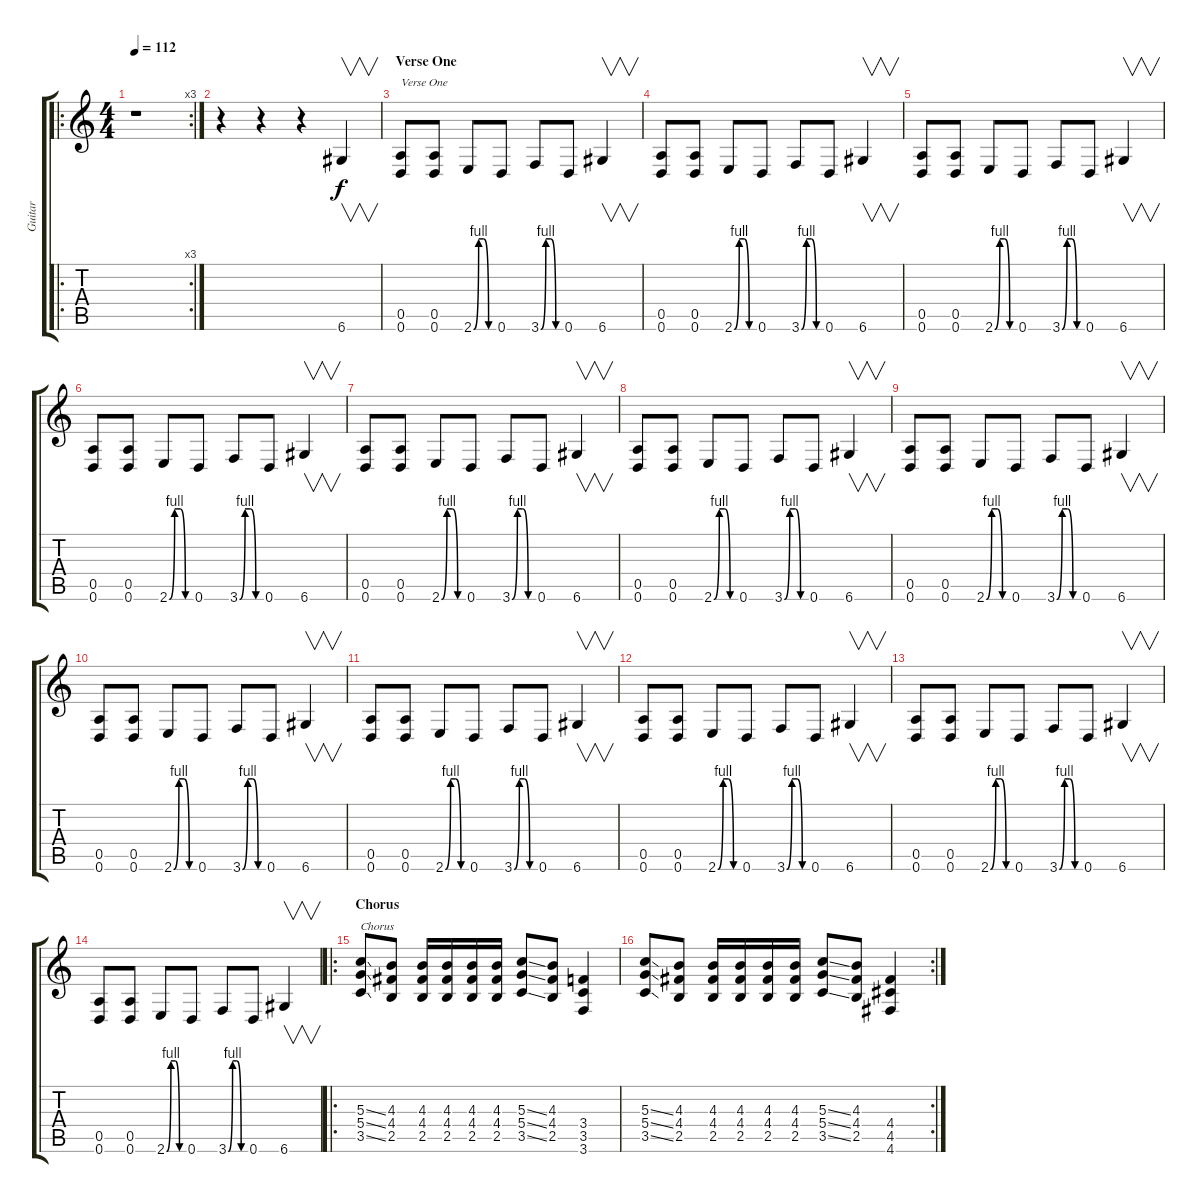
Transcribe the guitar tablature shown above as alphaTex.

\track ("Guitar " "Guitar ") {instrument distortionguitar}
\staff {score tabs}
\tuning (E4 B3 G3 D3 A2 D2) {hide}
\ro
\rc 3
\ts (4 4)
\tempo 112
\clef g2
\ks c
r.1{dy f instrument distortionguitar} |
r.4 r.4 r.4 6.6.4{v} |
\section ("" "Verse One")
(0.5 0.6).8{txt "Verse One"} (0.5 0.6).8 2.6{be (custom 0 0 15 4 30 4 45 0 60 0)}.8 0.6.8 3.6{be (custom 0 0 15 4 30 4 45 0 60 0)}.8 0.6.8 6.6.4{v} |
(0.5 0.6).8 (0.5 0.6).8 2.6{be (custom 0 0 15 4 30 4 45 0 60 0)}.8 0.6.8 3.6{be (custom 0 0 15 4 30 4 45 0 60 0)}.8 0.6.8 6.6.4{v} |
(0.5 0.6).8 (0.5 0.6).8 2.6{be (custom 0 0 15 4 30 4 45 0 60 0)}.8 0.6.8 3.6{be (custom 0 0 15 4 30 4 45 0 60 0)}.8 0.6.8 6.6.4{v} |
(0.5 0.6).8 (0.5 0.6).8 2.6{be (custom 0 0 15 4 30 4 45 0 60 0)}.8 0.6.8 3.6{be (custom 0 0 15 4 30 4 45 0 60 0)}.8 0.6.8 6.6.4{v} |
(0.5 0.6).8 (0.5 0.6).8 2.6{be (custom 0 0 15 4 30 4 45 0 60 0)}.8 0.6.8 3.6{be (custom 0 0 15 4 30 4 45 0 60 0)}.8 0.6.8 6.6.4{v} |
(0.5 0.6).8 (0.5 0.6).8 2.6{be (custom 0 0 15 4 30 4 45 0 60 0)}.8 0.6.8 3.6{be (custom 0 0 15 4 30 4 45 0 60 0)}.8 0.6.8 6.6.4{v} |
(0.5 0.6).8 (0.5 0.6).8 2.6{be (custom 0 0 15 4 30 4 45 0 60 0)}.8 0.6.8 3.6{be (custom 0 0 15 4 30 4 45 0 60 0)}.8 0.6.8 6.6.4{v} |
(0.5 0.6).8 (0.5 0.6).8 2.6{be (custom 0 0 15 4 30 4 45 0 60 0)}.8 0.6.8 3.6{be (custom 0 0 15 4 30 4 45 0 60 0)}.8 0.6.8 6.6.4{v} |
(0.5 0.6).8 (0.5 0.6).8 2.6{be (custom 0 0 15 4 30 4 45 0 60 0)}.8 0.6.8 3.6{be (custom 0 0 15 4 30 4 45 0 60 0)}.8 0.6.8 6.6.4{v} |
(0.5 0.6).8 (0.5 0.6).8 2.6{be (custom 0 0 15 4 30 4 45 0 60 0)}.8 0.6.8 3.6{be (custom 0 0 15 4 30 4 45 0 60 0)}.8 0.6.8 6.6.4{v} |
(0.5 0.6).8 (0.5 0.6).8 2.6{be (custom 0 0 15 4 30 4 45 0 60 0)}.8 0.6.8 3.6{be (custom 0 0 15 4 30 4 45 0 60 0)}.8 0.6.8 6.6.4{v} |
(0.5 0.6).8 (0.5 0.6).8 2.6{be (custom 0 0 15 4 30 4 45 0 60 0)}.8 0.6.8 3.6{be (custom 0 0 15 4 30 4 45 0 60 0)}.8 0.6.8 6.6.4{v} |
\ro
\section ("" "Chorus")
(5.3{ss} 5.4{ss} 3.5{ss}).8{txt "Chorus"} (4.3 4.4 2.5).8 (4.3 4.4 2.5).16 (4.3 4.4 2.5).16 (4.3 4.4 2.5).16 (4.3 4.4 2.5).16 (5.3{ss} 5.4{ss} 3.5{ss}).8 (4.3 4.4 2.5).8 (3.4 3.5 3.6).4 |
\rc 2
(5.3{ss} 5.4{ss} 3.5{ss}).8 (4.3 4.4 2.5).8 (4.3 4.4 2.5).16 (4.3 4.4 2.5).16 (4.3 4.4 2.5).16 (4.3 4.4 2.5).16 (5.3{ss} 5.4{ss} 3.5{ss}).8 (4.3 4.4 2.5).8 (4.4 4.5 4.6).4
